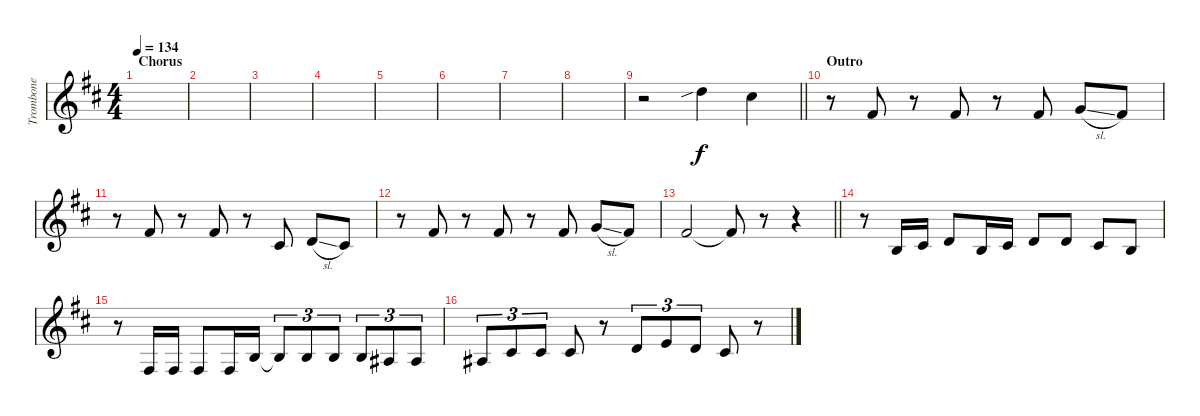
\track ("Trombone" "Trombone") {instrument trombone}
\staff {score}
\tuning (E4 B3 G3 D3 A2 E2) {hide}
\ts (4 4)
\section ("" "Chorus")
\tempo 134
\clef g2
\ks bminor
|
|
|
|
|
|
|
|
\barLineRight lightlight
r.2 10.1{sib}.4 9.1.4 |
\section ("" "Outro")
r.8 2.1.8 r.8 2.1.8 r.8 2.1.8 3.1{sl}.8 2.1.8 |
r.8 2.1.8 r.8 2.1.8 r.8 2.2.8 3.2{sl}.8 2.2.8 |
r.8 2.1.8 r.8 2.1.8 r.8 2.1.8 3.1{sl}.8 2.1.8 |
\barLineRight lightlight
2.1.2 2.1{t}.8 r.8 r.4 |
r.8 0.2.16 2.2.16 3.2.8 0.2.16 2.2.16 3.2.8 3.2.8 2.2.8 0.2.8 |
r.8 4.4.16 4.4.16 4.4.8 4.4.16 4.3.16 4.3{t}.8{tu (3 2)} 4.3.8{tu (3 2)} 4.3.8{tu (3 2)} 4.3.8{tu (3 2)} 3.3.8{tu (3 2)} 3.3.8{tu (3 2)} |
3.3.8{tu (3 2)} 2.2.8{tu (3 2)} 2.2.8{tu (3 2)} 2.2.8 r.8 3.2.8{tu (3 2)} 0.1.8{tu (3 2)} 3.2.8{tu (3 2)} 2.2.8 r.8
